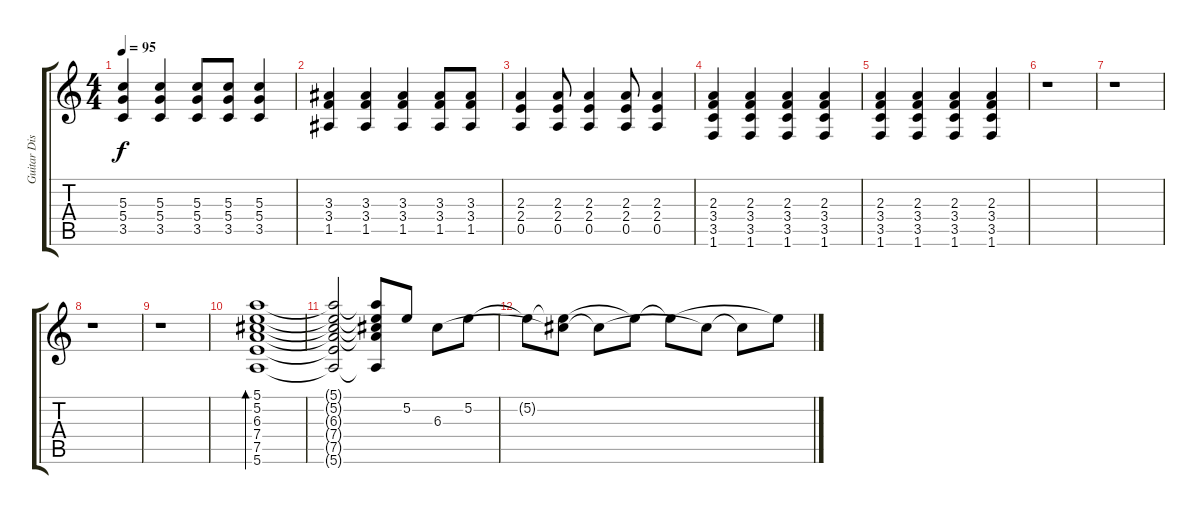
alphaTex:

\track ("Guitar Distortion and Flanger" "Guitar Dis") {instrument distortionguitar}
\staff {score tabs}
\tuning (E4 B3 G3 D3 A2 E2) {hide}
\ts (4 4)
\tempo 95
\clef g2
\ks c
(5.3 5.4 3.5).4{dy f} (5.3 5.4 3.5).4 (5.3 5.4 3.5).8 (5.3 5.4 3.5).8 (5.3 5.4 3.5).4 |
(3.3 3.4 1.5).4 (3.3 3.4 1.5).4 (3.3 3.4 1.5).4 (3.3 3.4 1.5).8 (3.3 3.4 1.5).8 |
(2.3 2.4 0.5).4 (2.3 2.4 0.5).8 (2.3 2.4 0.5).4 (2.3 2.4 0.5).8 (2.3 2.4 0.5).4 |
(2.3 3.4 3.5 1.6).4 (2.3 3.4 3.5 1.6).4 (2.3 3.4 3.5 1.6).4 (2.3 3.4 3.5 1.6).4 |
(2.3 3.4 3.5 1.6).4 (2.3 3.4 3.5 1.6).4 (2.3 3.4 3.5 1.6).4 (2.3 3.4 3.5 1.6).4 |
r.1 |
r.1 |
r.1 |
r.1 |
(5.1 5.2 6.3 7.4 7.5 5.6).1{bd 60} |
(5.1{t} 5.2{t} 6.3{t} 7.4{t} 7.5{t} 5.6{t}).2 (5.1{t} 5.2{t} 6.3{t} 7.4{t} 5.6{t}).8 5.2.8 6.3.8 5.2.8 |
5.2{t}.8 (5.2{t} 6.3{t}).8 6.3{t}.8 5.2{t}.8 5.2{t}.8 6.3{t}.8 6.3{t}.8 5.2{t}.8
